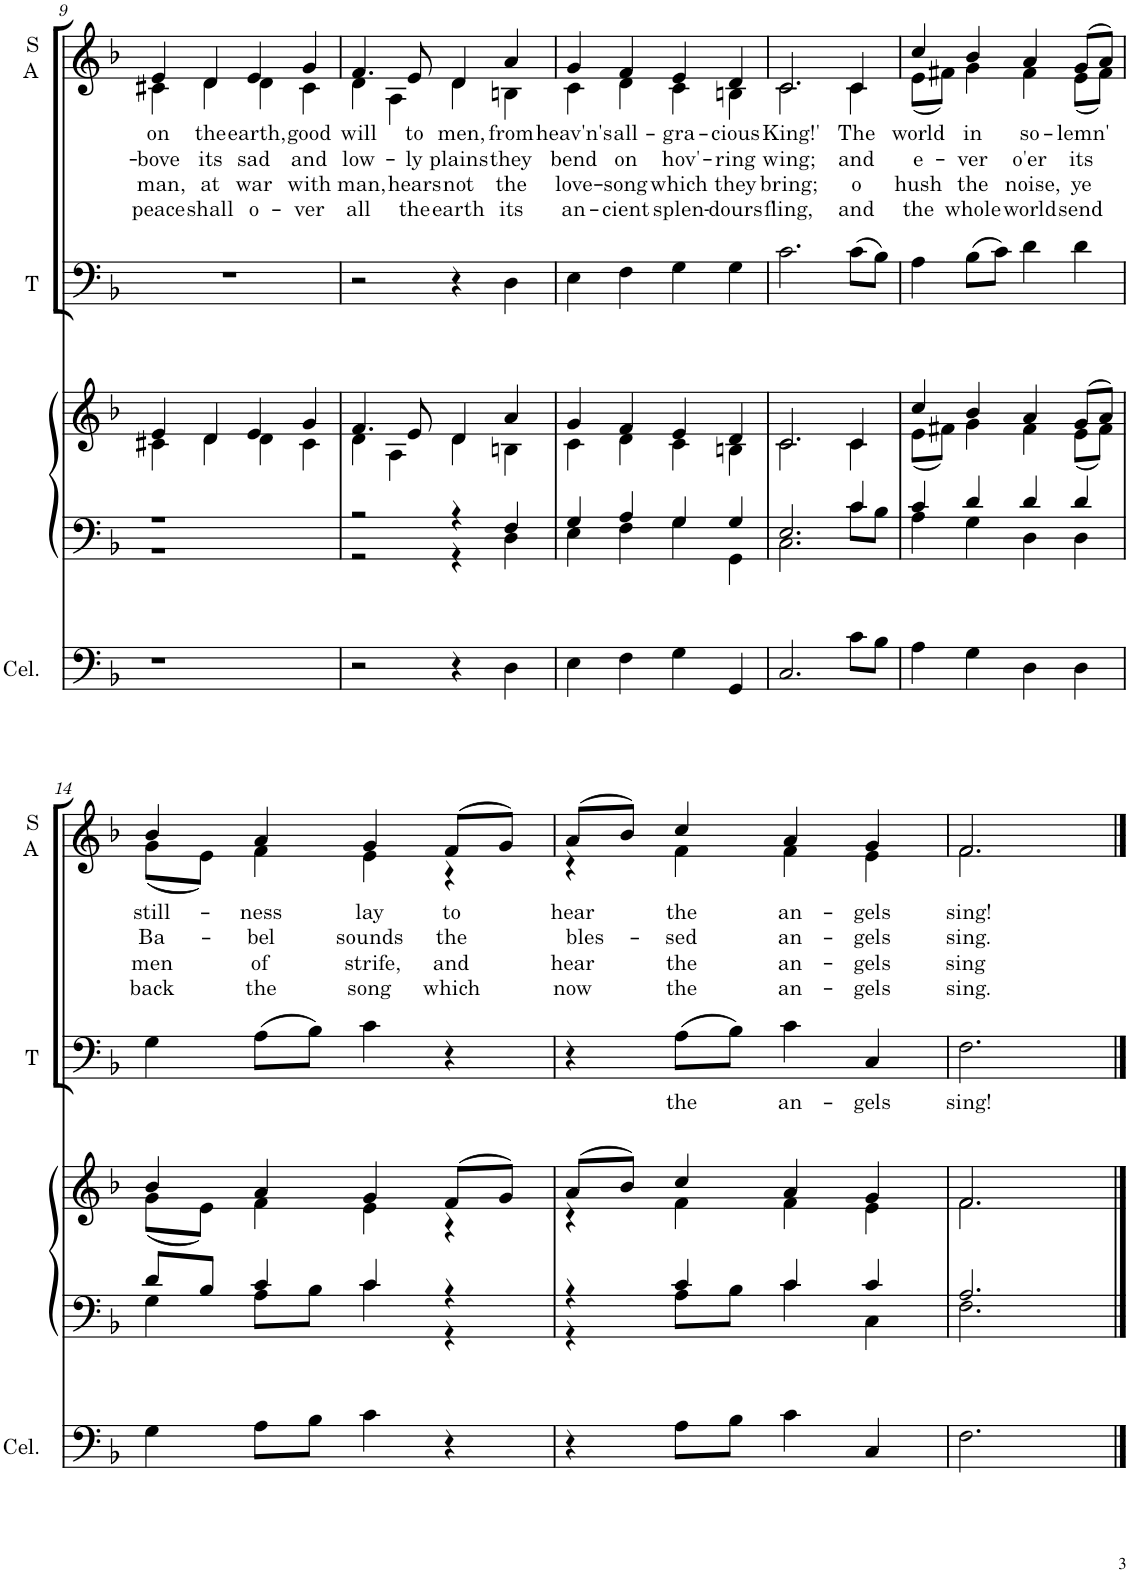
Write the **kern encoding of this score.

**kern	**kern	**kern	**kern	**text	**kern	**text	**text	**text	**text
*part4	*part3	*part3	*part2	*part2	*part1	*part1	*part1	*part1	*part1
*staff5	*staff4	*staff3	*staff2	*staff2	*staff1	*staff1	*staff1	*staff1	*staff1
*I"Cello	*I"Klaver	*	*I"T	*	*I"S A	*	*	*	*
*I'Cel.	*	*	*I'T	*	*I'S A	*	*	*	*
!!LO:PB:g=z
*clefF4	*clefF4	*clefG2	*clefF4	*	*clefG2	*	*	*	*
*k[b-]	*k[b-]	*k[b-]	*k[b-]	*	*k[b-]	*	*	*	*
*M4/4	*M4/4	*M4/4	*M4/4	*	*M4/4	*	*	*	*
=9	=9	=9	=9	=9	=9	=9	=9	=9	=9
*	*^	*^	*	*	*	*	*	*	*
!	!	!	!	!	!	!	!	!LO:LY:b	!LO:LY:b	!LO:LY:b	!LO:LY:b
*	*	*	*	*	*	*	*^	*	*	*	*
1r	1r	1r	4e/	4c#X\	1r	.	4e/	4c#X\	on	-bove	man,	peace
!	!	!	!	!	!	!	!	!	!LO:LY:b	!LO:LY:b	!LO:LY:b	!LO:LY:b
.	.	.	4d/	4d\	.	.	4d/	4d\	the	its	at	shall
!	!	!	!	!	!	!	!	!	!LO:LY:b	!LO:LY:b	!LO:LY:b	!LO:LY:b
.	.	.	4e/	4d\	.	.	4e/	4d\	earth,	sad	war	o-
!	!	!	!	!	!	!	!	!	!LO:LY:b	!LO:LY:b	!LO:LY:b	!LO:LY:b
.	.	.	4g/	4c#\	.	.	4g/	4c#\	good	and	with	-ver
=10	=10	=10	=10	=10	=10	=10	=10	=10	=10	=10	=10	=10
!	!	!	!	!	!	!	!	!	!LO:LY:b	!LO:LY:b	!LO:LY:b	!LO:LY:b
2r	2r	2r	4.f/	4d\	2r	.	4.f/	4d\	will	low-	man,	all
.	.	.	.	4A\	.	.	.	4A\	.	.	.	.
!	!	!	!	!	!	!	!	!	!LO:LY:b	!LO:LY:b	!LO:LY:b	!LO:LY:b
.	.	.	8e/	.	.	.	8e/	.	to	-ly	hears	the
!	!	!	!	!	!	!	!	!	!LO:LY:b	!LO:LY:b	!LO:LY:b	!LO:LY:b
4r	4r	4r	4d/	4d\	4r	.	4d/	4d\	men,	plains	not	earth
!	!	!	!	!	!	!	!	!	!LO:LY:b	!LO:LY:b	!LO:LY:b	!LO:LY:b
4D\	4F/	4D\	4a/	4Bn\	4D\	.	4a/	4Bn\	from	they	the	its
=11	=11	=11	=11	=11	=11	=11	=11	=11	=11	=11	=11	=11
!	!	!	!	!	!	!	!	!	!LO:LY:b	!LO:LY:b	!LO:LY:b	!LO:LY:b
4E\	4G/	4E\	4g/	4c\	4E\	.	4g/	4c\	heav'n's	bend	love-	an-
!	!	!	!	!	!	!	!	!	!LO:LY:b	!LO:LY:b	!LO:LY:b	!LO:LY:b
4F\	4A/	4F\	4f/	4d\	4F\	.	4f/	4d\	all-	on	-song	-cient
!	!	!	!	!	!	!	!	!	!LO:LY:b	!LO:LY:b	!LO:LY:b	!LO:LY:b
4G\	4G/	4G\	4e/	4c\	4G\	.	4e/	4c\	-gra-	hov'-	which	splen-
!	!	!	!	!	!	!	!	!	!LO:LY:b	!LO:LY:b	!LO:LY:b	!LO:LY:b
4GG/	4G/	4GG\	4d/	4Bn\	4G\	.	4d/	4Bn\	-cious	-ring	they	-dours
=12	=12	=12	=12	=12	=12	=12	=12	=12	=12	=12	=12	=12
!	!	!	!	!	!	!	!	!	!LO:LY:b	!LO:LY:b	!LO:LY:b	!LO:LY:b
2.C/	2.E/	2.C\	2.c/	2.c\	2.c\	.	2.c/	2.c\	King!'	wing;	bring;	fling,
!	!	!	!	!	!	!	!	!	!LO:LY:b	!LO:LY:b	!LO:LY:b	!LO:LY:b
8c\L	4c/	8c\L	4c/	4c\	(8c\L	.	4c/	4c\	The	and	o	and
8B-\J	.	8B-\J	.	.	8B-\J)	.	.	.	.	.	.	.
=13	=13	=13	=13	=13	=13	=13	=13	=13	=13	=13	=13	=13
!	!	!	!	!	!	!	!	!	!LO:LY:b	!LO:LY:b	!LO:LY:b	!LO:LY:b
4A\	4c/	4A\	4cc/	(8e\L	4A\	.	4cc/	(8e\L	world	e-	hush	the
.	.	.	.	8f#X\J)	.	.	.	8f#X\J)	.	.	.	.
!	!	!	!	!	!	!	!	!	!LO:LY:b	!LO:LY:b	!LO:LY:b	!LO:LY:b
4G\	4d/	4G\	4b-/	4g\	(8B-\L	.	4b-/	4g\	in	-ver	the	whole
.	.	.	.	.	8c\J)	.	.	.	.	.	.	.
!	!	!	!	!	!	!	!	!	!LO:LY:b	!LO:LY:b	!LO:LY:b	!LO:LY:b
4D\	4d/	4D\	4a/	4f#\	4d\	.	4a/	4f#\	so-	o'er	noise,	world
!	!	!	!	!	!	!	!	!	!LO:LY:b	!LO:LY:b	!LO:LY:b	!LO:LY:b
4D\	4d/	4D\	(8g/L	(8e\L	4d\	.	(8g/L	(8e\L	-lemn'	its	ye	send
.	.	.	8a/J)	8f#\J)	.	.	8a/J)	8f#\J)	.	.	.	.
!!LO:LB:g=z	!!
=14	=14	=14	=14	=14	=14	=14	=14	=14	=14	=14	=14	=14
!	!	!	!	!	!	!	!	!	!LO:LY:b	!LO:LY:b	!LO:LY:b	!LO:LY:b
4G\	8d/L	4G\	4b-/	(8g\L	4G\	.	4b-/	(8g\L	still-	Ba-	men	back
.	8B-/J	.	.	8e\J)	.	.	.	8e\J)	.	.	.	.
!	!	!	!	!	!	!	!	!	!LO:LY:b	!LO:LY:b	!LO:LY:b	!LO:LY:b
8A\L	4c/	8A\L	4a/	4f\	(8A\L	.	4a/	4f\	-ness	-bel	of	the
8B-\J	.	8B-\J	.	.	8B-\J)	.	.	.	.	.	.	.
!	!	!	!	!	!	!	!	!	!LO:LY:b	!LO:LY:b	!LO:LY:b	!LO:LY:b
4c\	4c/	4c\	4g/	4e\	4c\	.	4g/	4e\	lay	sounds	strife,	song
!	!	!	!	!	!	!	!	!	!LO:LY:b	!LO:LY:b	!LO:LY:b	!LO:LY:b
4r	4r	4r	(8f/L	4r	4r	.	(8f/L	4r	to	the	and	which
.	.	.	8g/J)	.	.	.	8g/J)	.	.	.	.	.
=15	=15	=15	=15	=15	=15	=15	=15	=15	=15	=15	=15	=15
!	!	!	!	!	!	!	!	!	!LO:LY:b	!LO:LY:b	!LO:LY:b	!LO:LY:b
4r	4r	4r	(8a/L	4r	4r	.	(8a/L	4r	hear	bles-	hear	now
.	.	.	8b-/J)	.	.	.	8b-/J)	.	.	.	.	.
!	!	!	!	!	!	!LO:LY:b	!	!	!LO:LY:b	!LO:LY:b	!LO:LY:b	!LO:LY:b
8A\L	4c/	8A\L	4cc/	4f\	(8A\L	the	4cc/	4f\	the	-sed	the	the
8B-\J	.	8B-\J	.	.	8B-\J)	.	.	.	.	.	.	.
!	!	!	!	!	!	!LO:LY:b	!	!	!LO:LY:b	!LO:LY:b	!LO:LY:b	!LO:LY:b
4c\	4c/	4c\	4a/	4f\	4c\	an-	4a/	4f\	an-	an-	an-	an-
!	!	!	!	!	!	!LO:LY:b	!	!	!LO:LY:b	!LO:LY:b	!LO:LY:b	!LO:LY:b
4C/	4c/	4C\	4g/	4e\	4C/	-gels	4g/	4e\	-gels	-gels	-gels	-gels
=16	=16	=16	=16	=16	=16	=16	=16	=16	=16	=16	=16	=16
!	!	!	!	!	!	!LO:LY:b	!	!	!LO:LY:b	!LO:LY:b	!LO:LY:b	!LO:LY:b
2.F\	2.A/	2.F\	2.f/	2.f\	2.F\	sing!	2.f/	2.f\	sing!	sing.	sing	sing.
*	*v	*v	*	*	*	*	*v	*v	*	*	*	*
*	*	*v	*v	*	*	*	*	*	*	*
==	==	==	==	==	==	==	==	==	==
*-	*-	*-	*-	*-	*-	*-	*-	*-	*-
